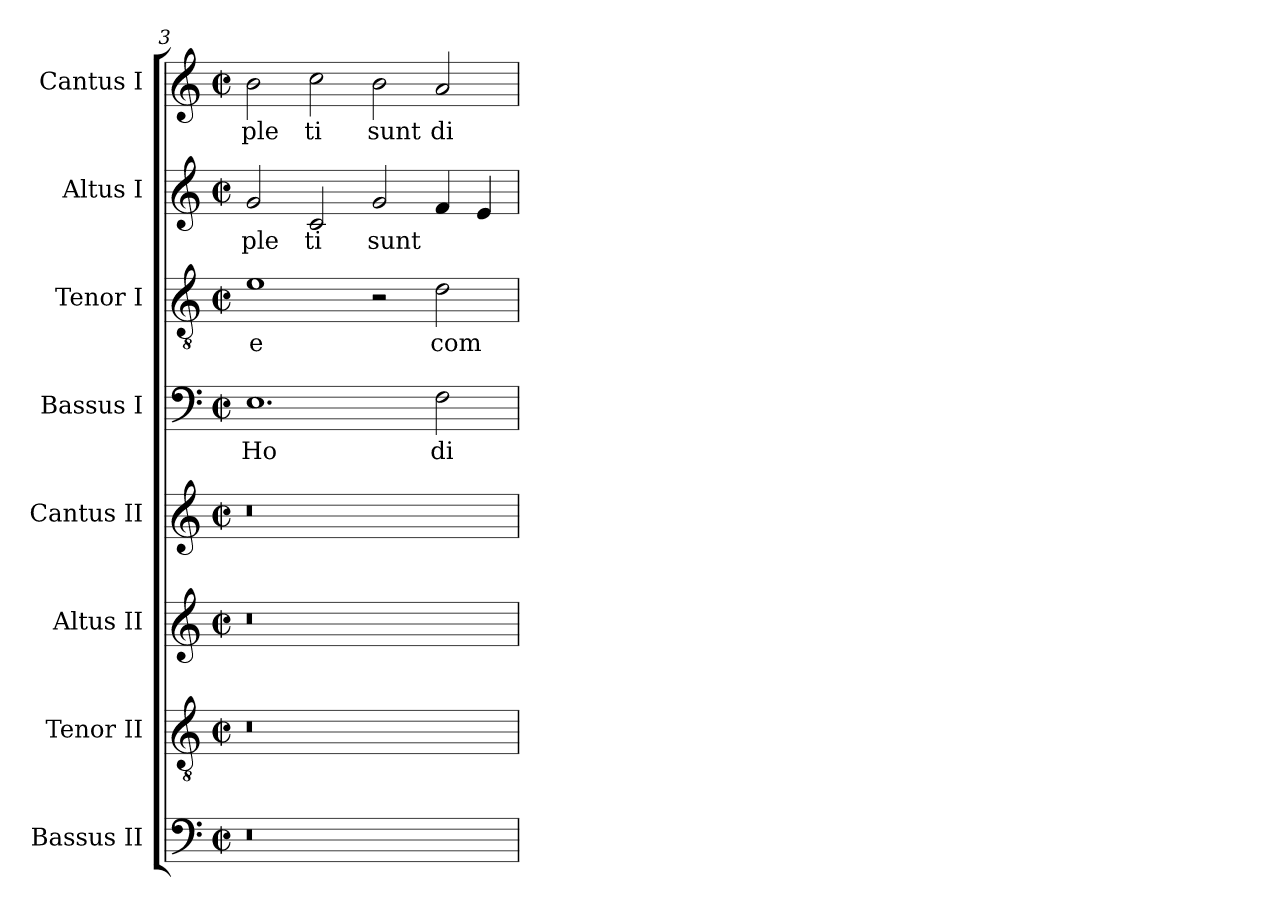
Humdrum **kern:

**kern	**kern	**kern	**kern	**kern	**text	**kern	**text	**kern	**text	**kern	**text
*part8	*part7	*part6	*part5	*part4	*part4	*part3	*part3	*part2	*part2	*part1	*part1
*staff8	*staff7	*staff6	*staff5	*staff4	*staff4	*staff3	*staff3	*staff2	*staff2	*staff1	*staff1
*I"Bassus II	*I"Tenor II	*I"Altus II	*I"Cantus II	*I"Bassus I	*	*I"Tenor I	*	*I"Altus I	*	*I"Cantus I	*
*clefF4	*clefGv2	*clefG2	*clefG2	*clefF4	*	*clefGv2	*	*clefG2	*	*clefG2	*
*M2/2	*M2/2	*M2/2	*M2/2	*M2/2	*	*M2/2	*	*M2/2	*	*M2/2	*
*met(c|)	*met(c|)	*met(c|)	*met(c|)	*met(c|)	*	*met(c|)	*	*met(c|)	*	*met(c|)	*
=3	=3	=3	=3	=3	=3	=3	=3	=3	=3	=3	=3
!	!	!	!	!	!LO:LY:b:cj	!	!LO:LY:b:cj	!	!LO:LY:b:cj	!	!LO:LY:b:cj
0r	0r	0r	0r	1.E	Ho	1e	e	2g/	ple	2b\	ple
!	!	!	!	!	!	!	!	!	!LO:LY:b:cj	!	!LO:LY:b:cj
.	.	.	.	.	.	.	.	2c/	ti	2cc\	ti
!	!	!	!	!	!	!	!	!	!LO:LY:b	!	!LO:LY:b:cj
.	.	.	.	.	.	2r	.	2g/	sunt	2b\	sunt
!	!	!	!	!	!LO:LY:b:cj	!	!LO:LY:b:cj	!	!	!	!LO:LY:b:cj
.	.	.	.	2F\	di	2d\	com	4f/	.	2a/	di
.	.	.	.	.	.	.	.	4e/	.	.	.
=	=	=	=	=	=	=	=	=	=	=	=
*-	*-	*-	*-	*-	*-	*-	*-	*-	*-	*-	*-
